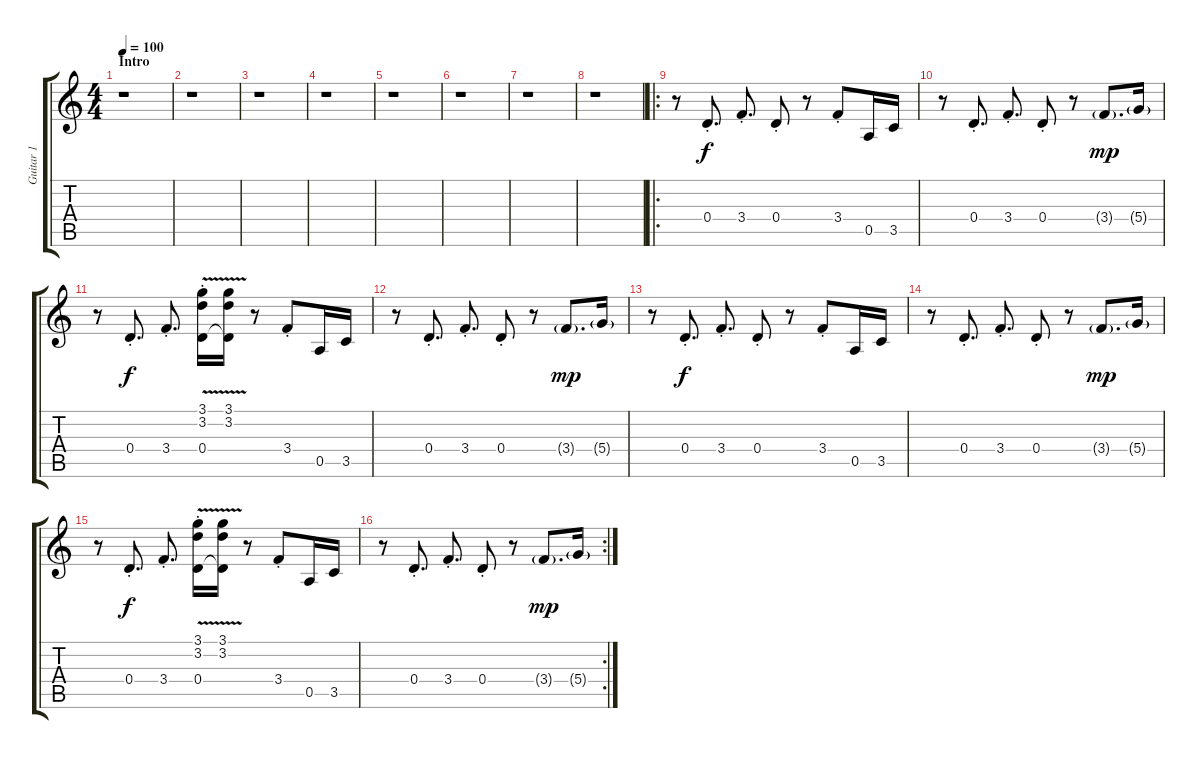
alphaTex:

\track ("Guitar 1" "Guitar 1") {instrument electricbasspick}
\staff {score tabs}
\tuning (E4 B3 G3 D3 A2 E2) {hide}
\ts (4 4)
\section ("" "Intro")
\tempo 100
\clef g2
\ks c
r.1{dy f instrument electricbasspick} |
r.1 |
r.1 |
r.1 |
r.1 |
r.1 |
r.1 |
r.1 |
\ro
r.8 0.4{st}.8{d} 3.4{st}.8{d} 0.4{st}.8 r.8 3.4{st}.8 0.5.16 3.5.16 |
r.8 0.4{st}.8{d} 3.4{st}.8{d} 0.4{st}.8 r.8 3.4{g}.8{d dy mp} 5.4{g}.16 |
r.8 0.4{st}.8{d dy f} 3.4{st}.8{d} (3.1{v} 3.2{v} 0.4{st}).16 (3.1{v} 3.2{v} 0.4{t}).16 r.8 3.4{st}.8 0.5.16 3.5.16 |
r.8 0.4{st}.8{d} 3.4{st}.8{d} 0.4{st}.8 r.8 3.4{g}.8{d dy mp} 5.4{g}.16 |
r.8 0.4{st}.8{d dy f} 3.4{st}.8{d} 0.4{st}.8 r.8 3.4{st}.8 0.5.16 3.5.16 |
r.8 0.4{st}.8{d} 3.4{st}.8{d} 0.4{st}.8 r.8 3.4{g}.8{d dy mp} 5.4{g}.16 |
r.8 0.4{st}.8{d dy f} 3.4{st}.8{d} (3.1{v} 3.2{v} 0.4{st}).16 (3.1{v} 3.2{v} 0.4{t}).16 r.8 3.4{st}.8 0.5.16 3.5.16 |
\rc 2
r.8 0.4{st}.8{d} 3.4{st}.8{d} 0.4{st}.8 r.8 3.4{g}.8{d dy mp} 5.4{g}.16
